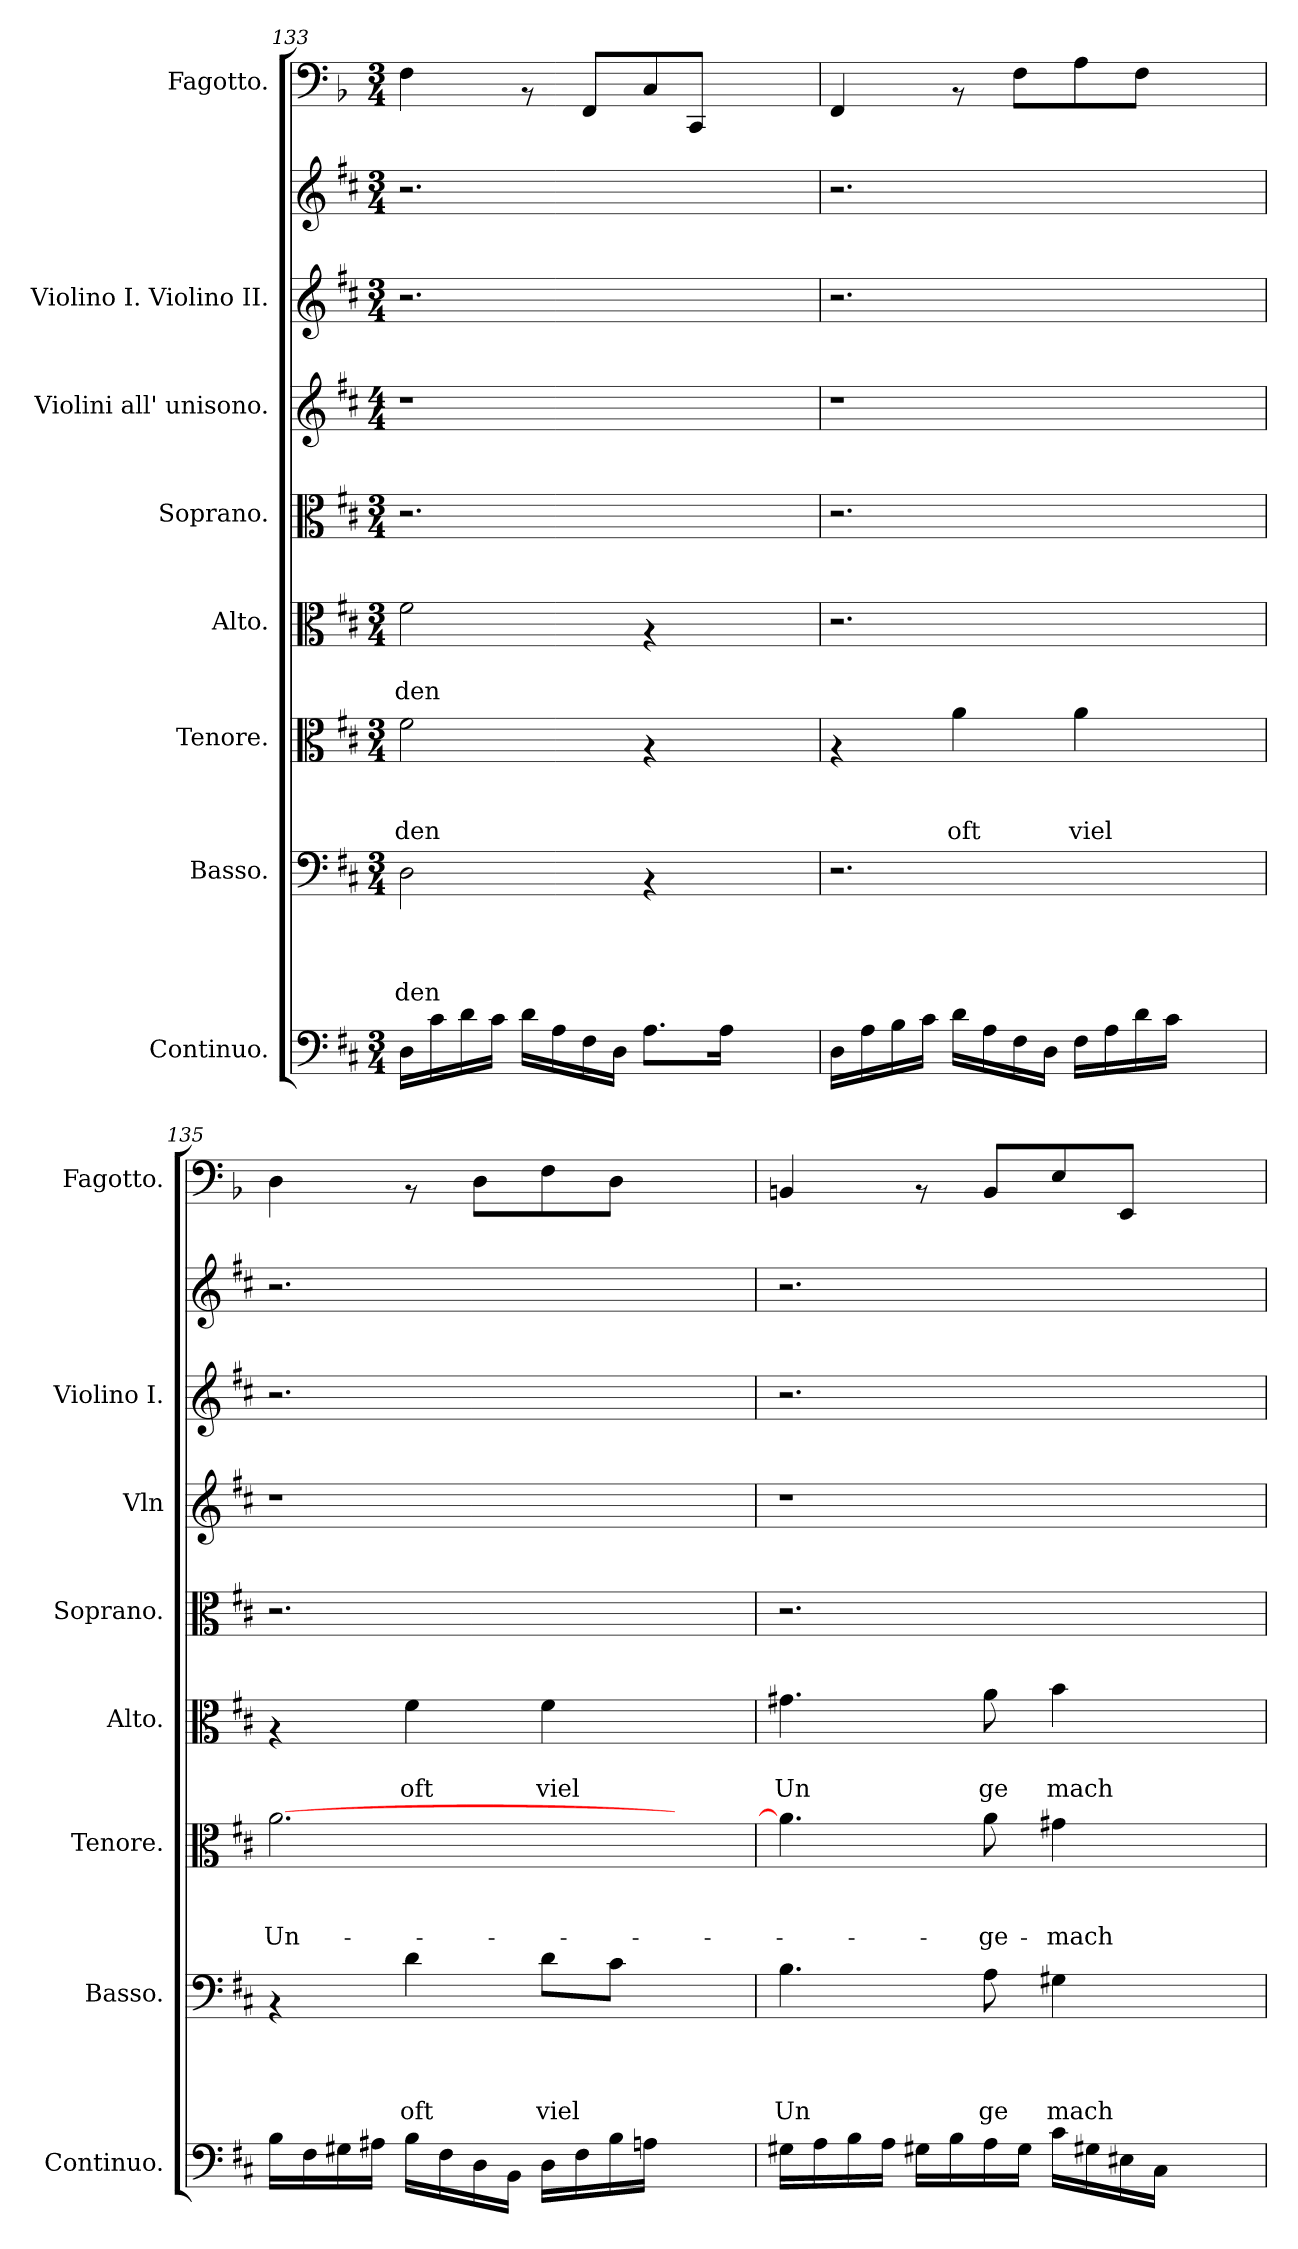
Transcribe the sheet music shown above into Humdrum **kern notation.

**kern	**kern	**text	**text	**text	**text	**kern	**text	**text	**text	**kern	**text	**text	**kern	**kern	**kern	**kern	**kern
*part8	*part7	*part7	*part7	*part7	*part7	*part6	*part6	*part6	*part6	*part5	*part5	*part5	*part4	*part3	*part2	*part2	*part1
*staff9	*staff8	*staff8	*staff8	*staff8	*staff8	*staff7	*staff7	*staff7	*staff7	*staff6	*staff6	*staff6	*staff5	*staff4	*staff3	*staff2	*staff1
*I"Continuo.	*I"Basso.	*	*	*	*	*I"Tenore.	*	*	*	*I"Alto.	*	*	*I"Soprano.	*I"Violini all' unisono.	*I"Violino I. Violino II.	*	*I"Fagotto.
*I'Continuo.	*I'Basso.	*	*	*	*	*I'Tenore.	*	*	*	*I'Alto.	*	*	*I'Soprano.	*I'Vln	*I'Violino I.	*	*I'Fagotto.
!!LO:LB:g=z
*clefF4	*clefF4	*	*	*	*	*clefC3	*	*	*	*clefC3	*	*	*clefC3	*clefG2	*clefG2	*clefG2	*clefF4
*	*	*	*	*	*	*	*	*	*	*	*	*	*	*	*	*	*ITrd2c3
*k[f#c#]	*k[f#c#]	*	*	*	*	*k[f#c#]	*	*	*	*k[f#c#]	*	*	*k[f#c#]	*k[f#c#]	*k[f#c#]	*k[f#c#]	*k[f#c#]
*D:	*D:	*	*	*	*	*D:	*	*	*	*D:	*	*	*D:	*D:	*D:	*D:	*D:
*M3/4	*M3/4	*	*	*	*	*M3/4	*	*	*	*M3/4	*	*	*M3/4	*M4/4	*M3/4	*M3/4	*M3/4
=133	=133	=133	=133	=133	=133	=133	=133	=133	=133	=133	=133	=133	=133	=133	=133	=133	=133
!	!	!	!	!	!LO:LY:b	!	!	!	!LO:LY:b	!	!	!LO:LY:b	!	!	!	!	!
16D\LL	2D\	.	.	.	den	2f#\	.	.	-den	2f#\	.	-den	2.r	1r	2.r	2.r	4D\
16c#\	.	.	.	.	.	.	.	.	.	.	.	.	.	.	.	.	.
16d\	.	.	.	.	.	.	.	.	.	.	.	.	.	.	.	.	.
16c#\JJ	.	.	.	.	.	.	.	.	.	.	.	.	.	.	.	.	.
16d\LL	.	.	.	.	.	.	.	.	.	.	.	.	.	.	.	.	8rAA
16A\	.	.	.	.	.	.	.	.	.	.	.	.	.	.	.	.	.
16F#\	.	.	.	.	.	.	.	.	.	.	.	.	.	.	.	.	8DD/L
16D\JJ	.	.	.	.	.	.	.	.	.	.	.	.	.	.	.	.	.
8.A\L	4rAA	.	.	.	.	4rG	.	.	.	4rG	.	.	.	.	.	.	8AA/
.	.	.	.	.	.	.	.	.	.	.	.	.	.	.	.	.	8AAA/J
16A\Jk	.	.	.	.	.	.	.	.	.	.	.	.	.	.	.	.	.
4ryy	4ryy	.	.	.	.	4ryy	.	.	.	4ryy	.	.	4ryy	.	4ryy	4ryy	4ryy
=134!	=134!	=134!	=134!	=134!	=134!	=134!	=134!	=134!	=134!	=134!	=134!	=134!	=134!	=134!	=134!	=134!	=134!
16D\LL	2.r	.	.	.	.	4rG	.	.	.	2.r	.	.	2.r	1r	2.r	2.r	4DD/
16A\	.	.	.	.	.	.	.	.	.	.	.	.	.	.	.	.	.
16B\	.	.	.	.	.	.	.	.	.	.	.	.	.	.	.	.	.
16c#\JJ	.	.	.	.	.	.	.	.	.	.	.	.	.	.	.	.	.
!	!	!	!	!	!	!	!	!	!LO:LY:b	!	!	!	!	!	!	!	!
16d\LL	.	.	.	.	.	4a\	.	.	oft	.	.	.	.	.	.	.	8rAA
16A\	.	.	.	.	.	.	.	.	.	.	.	.	.	.	.	.	.
16F#\	.	.	.	.	.	.	.	.	.	.	.	.	.	.	.	.	8D\L
16D\JJ	.	.	.	.	.	.	.	.	.	.	.	.	.	.	.	.	.
!	!	!	!	!	!	!	!	!	!LO:LY:b	!	!	!	!	!	!	!	!
16F#\LL	.	.	.	.	.	4a\	.	.	viel	.	.	.	.	.	.	.	8F#\
16A\	.	.	.	.	.	.	.	.	.	.	.	.	.	.	.	.	.
16d\	.	.	.	.	.	.	.	.	.	.	.	.	.	.	.	.	8D\J
16c#\JJ	.	.	.	.	.	.	.	.	.	.	.	.	.	.	.	.	.
4ryy	4ryy	.	.	.	.	4ryy	.	.	.	4ryy	.	.	4ryy	.	4ryy	4ryy	4ryy
=135!	=135!	=135!	=135!	=135!	=135!	=135!	=135!	=135!	=135!	=135!	=135!	=135!	=135!	=135!	=135!	=135!	=135!
!	!	!	!	!	!	!	!	!	!LO:LY:b	!	!	!	!	!	!	!	!
16B\LL	4rAA	.	.	.	.	[>2.a\	.	.	Un-	4rG	.	.	2.r	1r	2.r	2.r	4BB\
16F#\	.	.	.	.	.	.	.	.	.	.	.	.	.	.	.	.	.
16G#X\	.	.	.	.	.	.	.	.	.	.	.	.	.	.	.	.	.
16A#X\JJ	.	.	.	.	.	.	.	.	.	.	.	.	.	.	.	.	.
!	!	!	!	!	!LO:LY:b	!	!	!	!	!	!	!LO:LY:b	!	!	!	!	!
16B\LL	4d\	.	.	.	oft	.	.	.	.	4f#\	.	oft	.	.	.	.	8rAA
16F#\	.	.	.	.	.	.	.	.	.	.	.	.	.	.	.	.	.
16D\	.	.	.	.	.	.	.	.	.	.	.	.	.	.	.	.	8BB\L
16BB\JJ	.	.	.	.	.	.	.	.	.	.	.	.	.	.	.	.	.
!	!	!	!	!	!LO:LY:b	!	!	!	!	!	!	!LO:LY:b	!	!	!	!	!
16D\LL	8d\L	.	.	.	viel	.	.	.	.	4f#\	.	viel	.	.	.	.	8D\
16F#\	.	.	.	.	.	.	.	.	.	.	.	.	.	.	.	.	.
16B\	8c#\J	.	.	.	.	.	.	.	.	.	.	.	.	.	.	.	8BB\J
16An\JJ	.	.	.	.	.	.	.	.	.	.	.	.	.	.	.	.	.
4ryy	4ryy	.	.	.	.	4ryy	.	.	.	4ryy	.	.	4ryy	.	4ryy	4ryy	4ryy
=136!	=136!	=136!	=136!	=136!	=136!	=136!	=136!	=136!	=136!	=136!	=136!	=136!	=136!	=136!	=136!	=136!	=136!
!	!	!	!	!	!LO:LY:b	!	!	!	!	!	!	!LO:LY:b	!	!	!	!	!
16G#X\LL	4.B\	.	.	.	Un	4.a\]	.	.	.	4.g#X\	.	Un	2.r	1r	2.r	2.r	4GG#X/
16A\	.	.	.	.	.	.	.	.	.	.	.	.	.	.	.	.	.
16B\	.	.	.	.	.	.	.	.	.	.	.	.	.	.	.	.	.
16A\JJ	.	.	.	.	.	.	.	.	.	.	.	.	.	.	.	.	.
16G#X\LL	.	.	.	.	.	.	.	.	.	.	.	.	.	.	.	.	8rAA
16B\	.	.	.	.	.	.	.	.	.	.	.	.	.	.	.	.	.
!	!	!	!	!	!LO:LY:b	!	!	!	!LO:LY:b	!	!	!LO:LY:b	!	!	!	!	!
16A\	8A\	.	.	.	ge	8a\	.	.	-ge-	8a\	.	ge	.	.	.	.	8GG#/L
16G#\JJ	.	.	.	.	.	.	.	.	.	.	.	.	.	.	.	.	.
!	!	!	!	!	!LO:LY:b	!	!	!	!LO:LY:b	!	!	!LO:LY:b	!	!	!	!	!
16c#\LL	4G#X\	.	.	.	mach	4g#X\	.	.	-mach	4b\	.	mach	.	.	.	.	8C#/
16G#X\	.	.	.	.	.	.	.	.	.	.	.	.	.	.	.	.	.
16E#X\	.	.	.	.	.	.	.	.	.	.	.	.	.	.	.	.	8CC#/J
16C#\JJ	.	.	.	.	.	.	.	.	.	.	.	.	.	.	.	.	.
4ryy	4ryy	.	.	.	.	4ryy	.	.	.	4ryy	.	.	4ryy	.	4ryy	4ryy	4ryy
=!	=!	=!	=!	=!	=!	=!	=!	=!	=!	=!	=!	=!	=!	=!	=!	=!	=!
*-	*-	*-	*-	*-	*-	*-	*-	*-	*-	*-	*-	*-	*-	*-	*-	*-	*-
